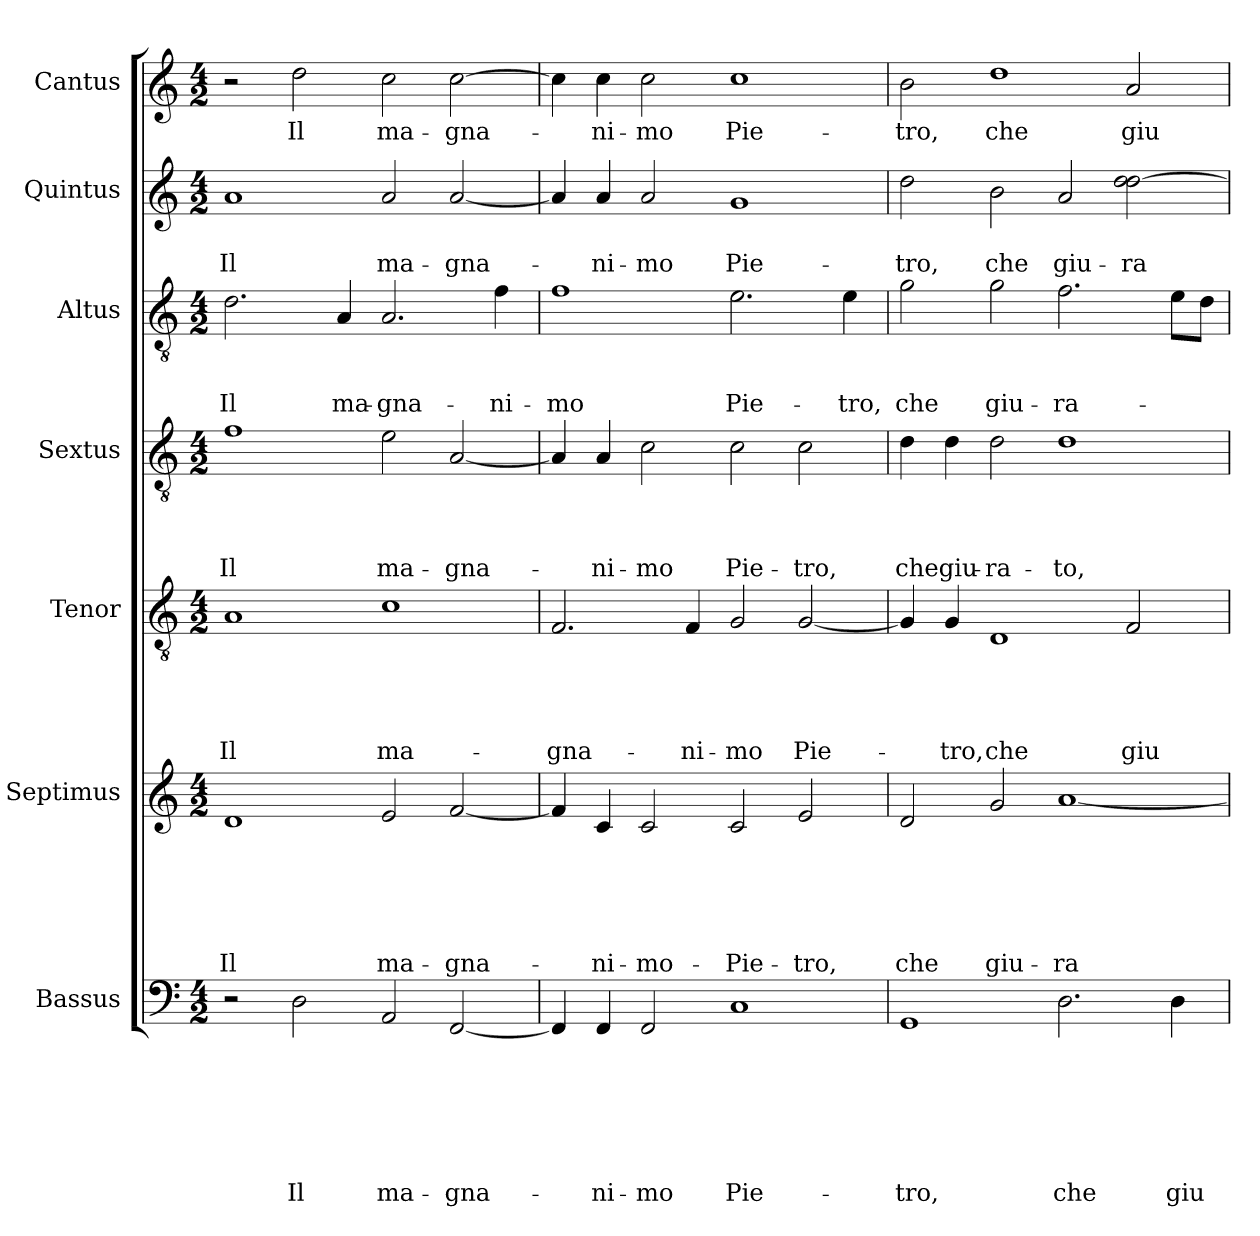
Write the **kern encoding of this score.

**kern	**text	**text	**text	**text	**text	**text	**text	**kern	**text	**text	**text	**text	**text	**text	**kern	**text	**text	**text	**text	**text	**kern	**text	**text	**text	**text	**kern	**text	**text	**text	**kern	**text	**text	**kern	**text
*part7	*part7	*part7	*part7	*part7	*part7	*part7	*part7	*part6	*part6	*part6	*part6	*part6	*part6	*part6	*part5	*part5	*part5	*part5	*part5	*part5	*part4	*part4	*part4	*part4	*part4	*part3	*part3	*part3	*part3	*part2	*part2	*part2	*part1	*part1
*staff7	*staff7	*staff7	*staff7	*staff7	*staff7	*staff7	*staff7	*staff6	*staff6	*staff6	*staff6	*staff6	*staff6	*staff6	*staff5	*staff5	*staff5	*staff5	*staff5	*staff5	*staff4	*staff4	*staff4	*staff4	*staff4	*staff3	*staff3	*staff3	*staff3	*staff2	*staff2	*staff2	*staff1	*staff1
*I"Bassus	*	*	*	*	*	*	*	*I"Septimus	*	*	*	*	*	*	*I"Tenor	*	*	*	*	*	*I"Sextus	*	*	*	*	*I"Altus	*	*	*	*I"Quintus	*	*	*I"Cantus	*
*clefF4	*	*	*	*	*	*	*	*clefG2	*	*	*	*	*	*	*clefGv2	*	*	*	*	*	*clefGv2	*	*	*	*	*clefGv2	*	*	*	*clefG2	*	*	*clefG2	*
*k[]	*	*	*	*	*	*	*	*k[]	*	*	*	*	*	*	*k[]	*	*	*	*	*	*k[]	*	*	*	*	*k[]	*	*	*	*k[]	*	*	*k[]	*
*C:	*	*	*	*	*	*	*	*C:	*	*	*	*	*	*	*C:	*	*	*	*	*	*C:	*	*	*	*	*C:	*	*	*	*C:	*	*	*C:	*
*M4/2	*	*	*	*	*	*	*	*M4/2	*	*	*	*	*	*	*M4/2	*	*	*	*	*	*M4/2	*	*	*	*	*M4/2	*	*	*	*M4/2	*	*	*M4/2	*
=1	=1	=1	=1	=1	=1	=1	=1	=1	=1	=1	=1	=1	=1	=1	=1	=1	=1	=1	=1	=1	=1	=1	=1	=1	=1	=1	=1	=1	=1	=1	=1	=1	=1	=1
!	!	!	!	!	!	!	!	!	!	!	!	!	!	!LO:LY:b	!	!	!	!	!	!LO:LY:b	!	!	!	!	!LO:LY:b	!	!	!	!LO:LY:b	!	!	!LO:LY:b	!	!
2r	.	.	.	.	.	.	.	1d	.	.	.	.	.	Il	1A	.	.	.	.	Il	1f	.	.	.	Il	2.d\	.	.	Il	1a	.	Il	2r	.
!	!	!	!	!	!	!	!LO:LY:b	!	!	!	!	!	!	!	!	!	!	!	!	!	!	!	!	!	!	!	!	!	!	!	!	!	!	!LO:LY:b
2D\	.	.	.	.	.	.	Il	.	.	.	.	.	.	.	.	.	.	.	.	.	.	.	.	.	.	.	.	.	.	.	.	.	2dd\	Il
!	!	!	!	!	!	!	!	!	!	!	!	!	!	!	!	!	!	!	!	!	!	!	!	!	!	!	!	!	!LO:LY:b	!	!	!	!	!
.	.	.	.	.	.	.	.	.	.	.	.	.	.	.	.	.	.	.	.	.	.	.	.	.	.	4A/	.	.	ma-	.	.	.	.	.
!	!	!	!	!	!	!	!LO:LY:b	!	!	!	!	!	!	!LO:LY:b	!	!	!	!	!	!LO:LY:b	!	!	!	!	!LO:LY:b	!	!	!	!LO:LY:b	!	!	!LO:LY:b	!	!LO:LY:b
2AA/	.	.	.	.	.	.	ma-	2e/	.	.	.	.	.	ma-	1c	.	.	.	.	ma-	2e\	.	.	.	ma-	2.A/	.	.	-gna-	2a/	.	ma-	2cc\	ma-
!	!	!	!	!	!	!	!LO:LY:b	!	!	!	!	!	!	!LO:LY:b	!	!	!	!	!	!	!	!	!	!	!LO:LY:b	!	!	!	!	!	!	!LO:LY:b	!	!LO:LY:b
[<2FF/	.	.	.	.	.	.	-gna-	[<2f/	.	.	.	.	.	-gna-	.	.	.	.	.	.	[<2A/	.	.	.	-gna-	.	.	.	.	[<2a/	.	-gna-	[>2cc\	-gna-
!	!	!	!	!	!	!	!	!	!	!	!	!	!	!	!	!	!	!	!	!	!	!	!	!	!	!	!	!	!LO:LY:b	!	!	!	!	!
.	.	.	.	.	.	.	.	.	.	.	.	.	.	.	.	.	.	.	.	.	.	.	.	.	.	4f\	.	.	-ni-	.	.	.	.	.
=2	=2	=2	=2	=2	=2	=2	=2	=2	=2	=2	=2	=2	=2	=2	=2	=2	=2	=2	=2	=2	=2	=2	=2	=2	=2	=2	=2	=2	=2	=2	=2	=2	=2	=2
!	!	!	!	!	!	!	!	!	!	!	!	!	!	!	!	!	!	!	!	!LO:LY:b	!	!	!	!	!	!	!	!	!LO:LY:b	!	!	!	!	!
4FF/]	.	.	.	.	.	.	.	4f/]	.	.	.	.	.	.	2.F/	.	.	.	.	-gna-	4A/]	.	.	.	.	1f	.	.	-mo	4a/]	.	.	4cc\]	.
!	!	!	!	!	!	!	!LO:LY:b	!	!	!	!	!	!	!LO:LY:b	!	!	!	!	!	!	!	!	!	!	!LO:LY:b	!	!	!	!	!	!	!LO:LY:b	!	!LO:LY:b
4FF/	.	.	.	.	.	.	-ni-	4c/	.	.	.	.	.	-ni-	.	.	.	.	.	.	4A/	.	.	.	-ni-	.	.	.	.	4a/	.	-ni-	4cc\	-ni-
!	!	!	!	!	!	!	!LO:LY:b	!	!	!	!	!	!	!LO:LY:b	!	!	!	!	!	!	!	!	!	!	!LO:LY:b	!	!	!	!	!	!	!LO:LY:b	!	!LO:LY:b
2FF/	.	.	.	.	.	.	-mo	2c/	.	.	.	.	.	-mo-	.	.	.	.	.	.	2c\	.	.	.	-mo	.	.	.	.	2a/	.	-mo	2cc\	-mo
!	!	!	!	!	!	!	!	!	!	!	!	!	!	!	!	!	!	!	!	!LO:LY:b	!	!	!	!	!	!	!	!	!	!	!	!	!	!
.	.	.	.	.	.	.	.	.	.	.	.	.	.	.	4F/	.	.	.	.	-ni-	.	.	.	.	.	.	.	.	.	.	.	.	.	.
!	!	!	!	!	!	!	!LO:LY:b	!	!	!	!	!	!	!LO:LY:b	!	!	!	!	!	!LO:LY:b	!	!	!	!	!LO:LY:b	!	!	!	!LO:LY:b	!	!	!LO:LY:b	!	!LO:LY:b
1C	.	.	.	.	.	.	Pie-	2c/	.	.	.	.	.	-Pie-	2G/	.	.	.	.	-mo	2c\	.	.	.	Pie-	2.e\	.	.	Pie-	1g	.	Pie-	1cc	Pie-
!	!	!	!	!	!	!	!	!	!	!	!	!	!	!LO:LY:b	!	!	!	!	!	!LO:LY:b	!	!	!	!	!LO:LY:b	!	!	!	!	!	!	!	!	!
.	.	.	.	.	.	.	.	2e/	.	.	.	.	.	-tro,	[<2G/	.	.	.	.	Pie-	2c\	.	.	.	-tro,	.	.	.	.	.	.	.	.	.
!	!	!	!	!	!	!	!	!	!	!	!	!	!	!	!	!	!	!	!	!	!	!	!	!	!	!	!	!	!LO:LY:b	!	!	!	!	!
.	.	.	.	.	.	.	.	.	.	.	.	.	.	.	.	.	.	.	.	.	.	.	.	.	.	4e\	.	.	-tro,	.	.	.	.	.
=3	=3	=3	=3	=3	=3	=3	=3	=3	=3	=3	=3	=3	=3	=3	=3	=3	=3	=3	=3	=3	=3	=3	=3	=3	=3	=3	=3	=3	=3	=3	=3	=3	=3	=3
!	!	!	!	!	!	!	!LO:LY:b	!	!	!	!	!	!	!LO:LY:b	!	!	!	!	!	!	!	!	!	!	!LO:LY:b	!	!	!	!LO:LY:b	!	!	!LO:LY:b	!	!LO:LY:b
1GG	.	.	.	.	.	.	-tro,	2d/	.	.	.	.	.	che	4G/]	.	.	.	.	.	4d\	.	.	.	che	2g\	.	.	che	2dd\	.	-tro,	2b\	-tro,
!	!	!	!	!	!	!	!	!	!	!	!	!	!	!	!	!	!	!	!	!LO:LY:b	!	!	!	!	!LO:LY:b	!	!	!	!	!	!	!	!	!
.	.	.	.	.	.	.	.	.	.	.	.	.	.	.	4G/	.	.	.	.	-tro,	4d\	.	.	.	giu-	.	.	.	.	.	.	.	.	.
!	!	!	!	!	!	!	!	!	!	!	!	!	!	!LO:LY:b	!	!	!	!	!	!LO:LY:b	!	!	!	!	!LO:LY:b	!	!	!	!LO:LY:b	!	!	!LO:LY:b	!	!LO:LY:b
.	.	.	.	.	.	.	.	2g/	.	.	.	.	.	giu-	1D	.	.	.	.	che	2d\	.	.	.	-ra-	2g\	.	.	giu-	2b\	.	che	1dd	che
!	!	!	!	!	!	!	!LO:LY:b	!	!	!	!	!	!	!LO:LY:b	!	!	!	!	!	!	!	!	!	!	!LO:LY:b	!	!	!	!LO:LY:b	!	!	!LO:LY:b	!	!
2.D\	.	.	.	.	.	.	che	[<1a	.	.	.	.	.	-ra-	.	.	.	.	.	.	1d	.	.	.	-to,	2.f\	.	.	-ra-	2a/	.	giu-	.	.
!	!	!	!	!	!	!	!	!	!	!	!	!	!	!	!	!	!	!	!	!LO:LY:b	!	!	!	!	!	!	!	!	!	!	!	!LO:LY:b	!	!LO:LY:b
.	.	.	.	.	.	.	.	.	.	.	.	.	.	.	2F/	.	.	.	.	giu-	.	.	.	.	.	.	.	.	.	2dd\ [>2dd\	.	-ra-	2a/	giu-
!	!	!	!	!	!	!	!LO:LY:b	!	!	!	!	!	!	!	!	!	!	!	!	!	!	!	!	!	!	!	!	!	!	!	!	!	!	!
4D\	.	.	.	.	.	.	giu-	.	.	.	.	.	.	.	.	.	.	.	.	.	.	.	.	.	.	8e\L	.	.	.	.	.	.	.	.
.	.	.	.	.	.	.	.	.	.	.	.	.	.	.	.	.	.	.	.	.	.	.	.	.	.	8d\J	.	.	.	.	.	.	.	.
=	=	=	=	=	=	=	=	=	=	=	=	=	=	=	=	=	=	=	=	=	=	=	=	=	=	=	=	=	=	=	=	=	=	=
*-	*-	*-	*-	*-	*-	*-	*-	*-	*-	*-	*-	*-	*-	*-	*-	*-	*-	*-	*-	*-	*-	*-	*-	*-	*-	*-	*-	*-	*-	*-	*-	*-	*-	*-
